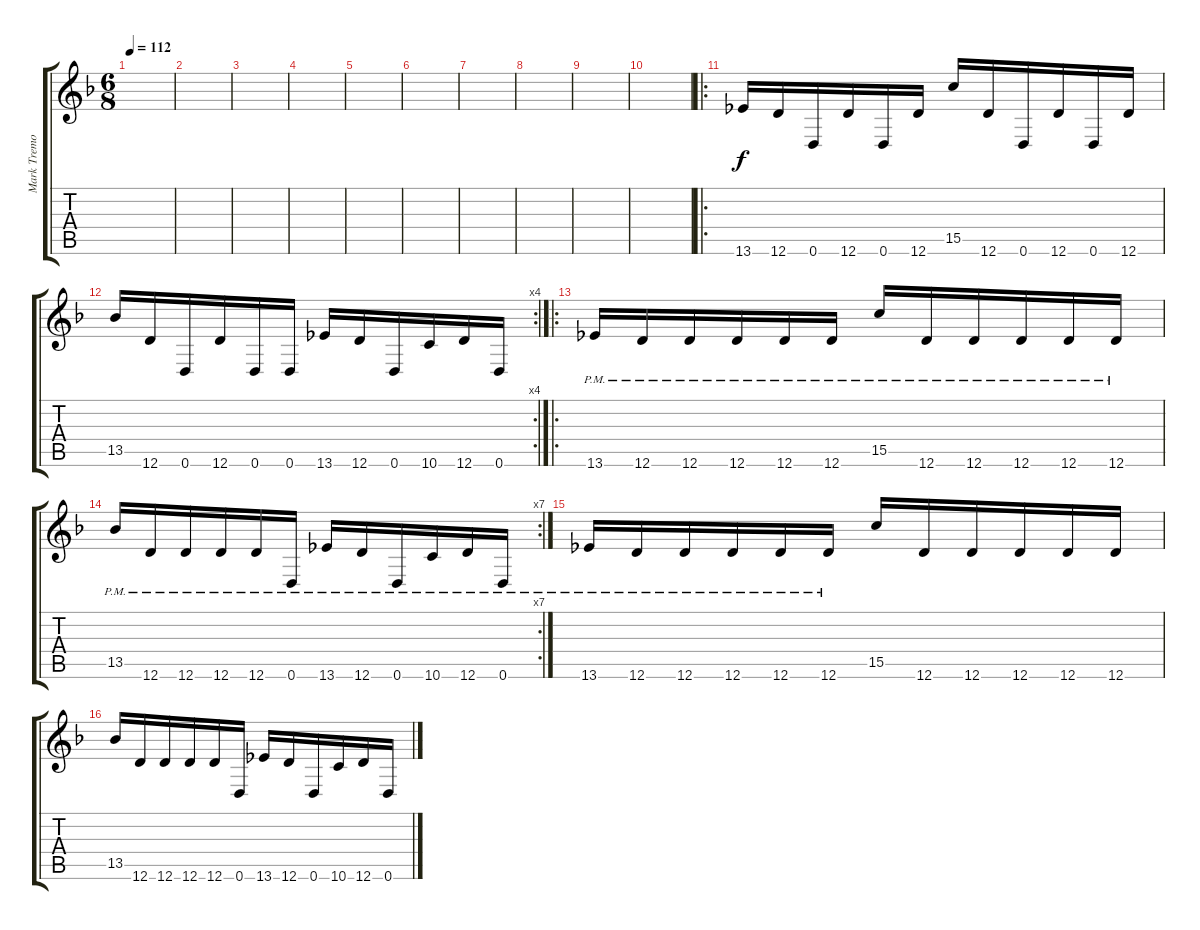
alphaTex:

\track ("Mark Tremonti (Distortion)" "Mark Tremo") {instrument distortionguitar}
\staff {score tabs}
\tuning (E4 B3 G3 D3 A2 D2) {hide}
\ts (6 8)
\tempo 112
\clef g2
\ks f
|
|
|
|
|
|
|
|
|
|
\ro
13.6.16 12.6.16 0.6.16 12.6.16 0.6.16 12.6.16 15.5.16 12.6.16 0.6.16 12.6.16 0.6.16 12.6.16 |
\rc 4
13.5.16 12.6.16 0.6.16 12.6.16 0.6.16 0.6.16 13.6.16 12.6.16 0.6.16 10.6.16 12.6.16 0.6.16 |
\ro
13.6{pm}.16 12.6{pm}.16 12.6{pm}.16 12.6{pm}.16 12.6{pm}.16 12.6{pm}.16 15.5{pm}.16 12.6{pm}.16 12.6{pm}.16 12.6{pm}.16 12.6{pm}.16 12.6{pm}.16 |
\rc 7
13.5{pm}.16 12.6{pm}.16 12.6{pm}.16 12.6{pm}.16 12.6{pm}.16 0.6{pm}.16 13.6{pm}.16 12.6{pm}.16 0.6{pm}.16 10.6{pm}.16 12.6{pm}.16 0.6{pm}.16 |
13.6{pm}.16 12.6{pm}.16 12.6{pm}.16 12.6{pm}.16 12.6{pm}.16 12.6{pm}.16 15.5.16 12.6.16 12.6.16 12.6.16 12.6.16 12.6.16 |
13.5.16 12.6.16 12.6.16 12.6.16 12.6.16 0.6.16 13.6.16 12.6.16 0.6.16 10.6.16 12.6.16 0.6.16
